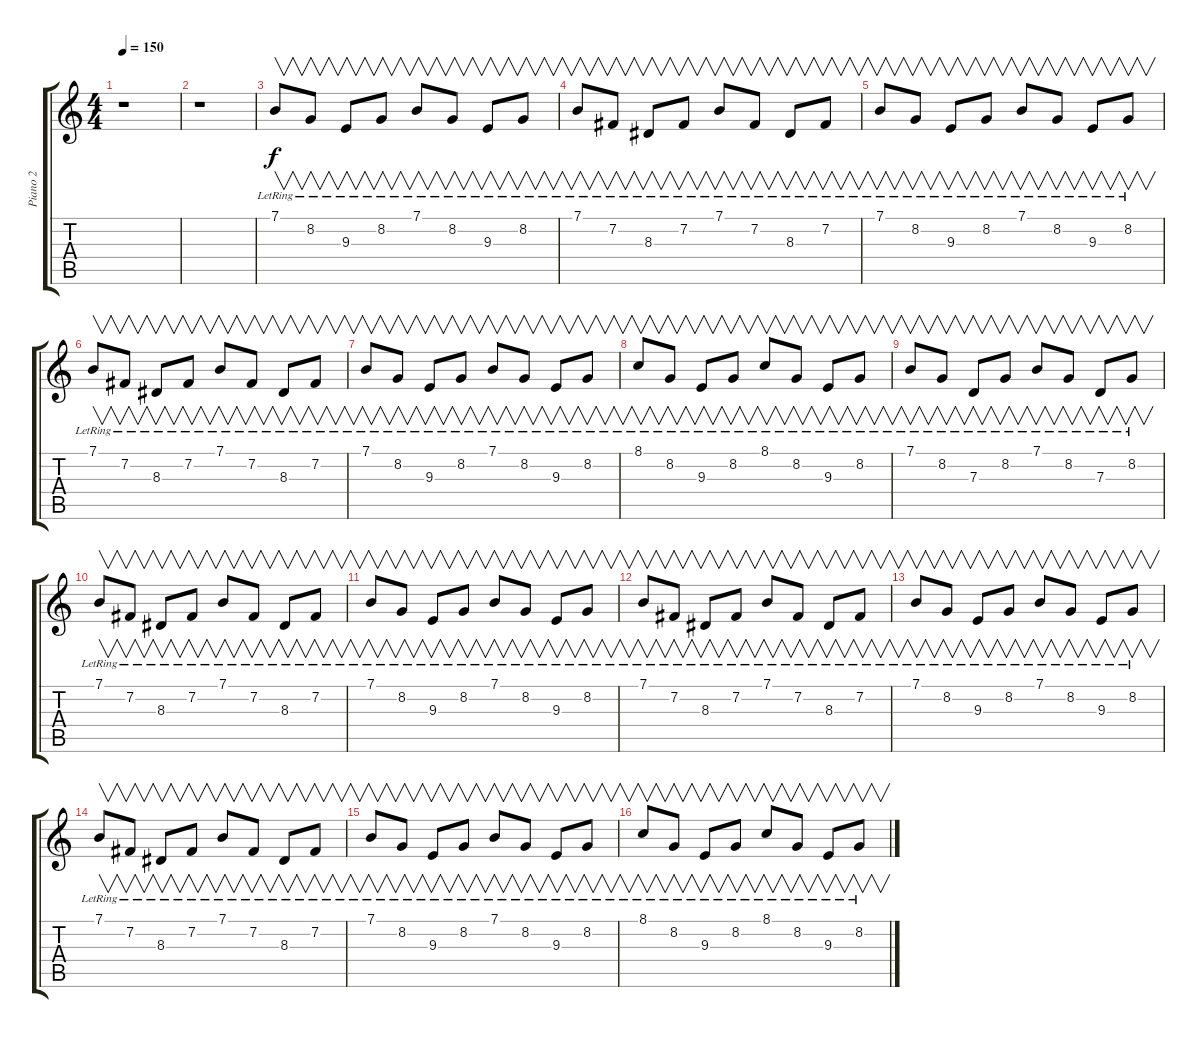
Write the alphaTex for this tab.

\track ("Piano 2" "Piano 2") {instrument brightacousticpiano}
\staff {score tabs}
\tuning (E4 B3 G3 D3 A2 E2) {hide}
\ts (4 4)
\tempo 150
\clef g2
\ks c
r.1{dy f} |
r.1 |
7.1{lr}.8{v volume 13 instrument slapbass2} 8.2{lr}.8{v} 9.3{lr}.8{v} 8.2{lr}.8{v} 7.1{lr}.8{v} 8.2{lr}.8{v} 9.3{lr}.8{v} 8.2{lr}.8{v} |
7.1{lr}.8{v} 7.2{lr}.8{v} 8.3{lr}.8{v} 7.2{lr}.8{v} 7.1{lr}.8{v} 7.2{lr}.8{v} 8.3{lr}.8{v} 7.2{lr}.8{v} |
7.1{lr}.8{v} 8.2{lr}.8{v} 9.3{lr}.8{v} 8.2{lr}.8{v} 7.1{lr}.8{v} 8.2{lr}.8{v} 9.3{lr}.8{v} 8.2{lr}.8{v} |
7.1{lr}.8{v} 7.2{lr}.8{v} 8.3{lr}.8{v} 7.2{lr}.8{v} 7.1{lr}.8{v} 7.2{lr}.8{v} 8.3{lr}.8{v} 7.2{lr}.8{v} |
7.1{lr}.8{v} 8.2{lr}.8{v} 9.3{lr}.8{v} 8.2{lr}.8{v} 7.1{lr}.8{v} 8.2{lr}.8{v} 9.3{lr}.8{v} 8.2{lr}.8{v} |
8.1{lr}.8{v} 8.2{lr}.8{v} 9.3{lr}.8{v} 8.2{lr}.8{v} 8.1{lr}.8{v} 8.2{lr}.8{v} 9.3{lr}.8{v} 8.2{lr}.8{v} |
7.1{lr}.8{v} 8.2{lr}.8{v} 7.3{lr}.8{v} 8.2{lr}.8{v} 7.1{lr}.8{v} 8.2{lr}.8{v} 7.3{lr}.8{v} 8.2{lr}.8{v} |
7.1{lr}.8{v} 7.2{lr}.8{v} 8.3{lr}.8{v} 7.2{lr}.8{v} 7.1{lr}.8{v} 7.2{lr}.8{v} 8.3{lr}.8{v} 7.2{lr}.8{v} |
7.1{lr}.8{v} 8.2{lr}.8{v} 9.3{lr}.8{v} 8.2{lr}.8{v} 7.1{lr}.8{v} 8.2{lr}.8{v} 9.3{lr}.8{v} 8.2{lr}.8{v} |
7.1{lr}.8{v} 7.2{lr}.8{v} 8.3{lr}.8{v} 7.2{lr}.8{v} 7.1{lr}.8{v} 7.2{lr}.8{v} 8.3{lr}.8{v} 7.2{lr}.8{v} |
7.1{lr}.8{v} 8.2{lr}.8{v} 9.3{lr}.8{v} 8.2{lr}.8{v} 7.1{lr}.8{v} 8.2{lr}.8{v} 9.3{lr}.8{v} 8.2{lr}.8{v} |
7.1{lr}.8{v} 7.2{lr}.8{v} 8.3{lr}.8{v} 7.2{lr}.8{v} 7.1{lr}.8{v} 7.2{lr}.8{v} 8.3{lr}.8{v} 7.2{lr}.8{v} |
7.1{lr}.8{v} 8.2{lr}.8{v} 9.3{lr}.8{v} 8.2{lr}.8{v} 7.1{lr}.8{v} 8.2{lr}.8{v} 9.3{lr}.8{v} 8.2{lr}.8{v} |
8.1{lr}.8{v} 8.2{lr}.8{v} 9.3{lr}.8{v} 8.2{lr}.8{v} 8.1{lr}.8{v} 8.2{lr}.8{v} 9.3{lr}.8{v} 8.2{lr}.8{v}
